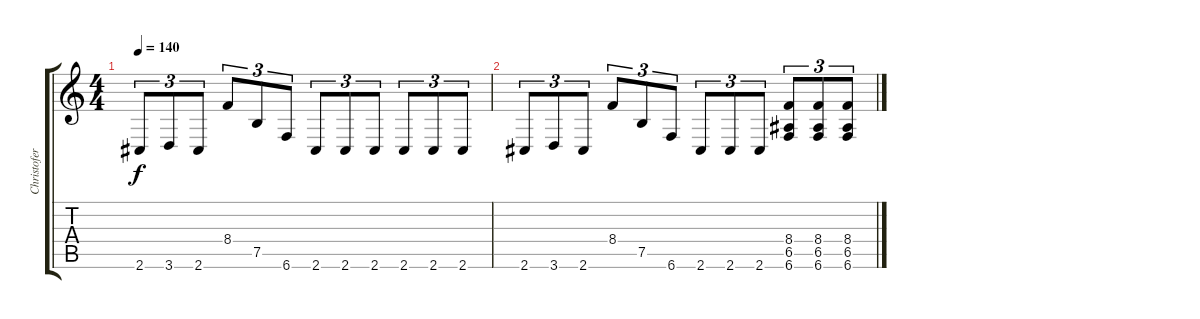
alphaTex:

\track ("Christofer" "Christofer") {instrument distortionguitar}
\staff {score tabs}
\tuning (B3 Gb3 D3 A2 E2 B1) {hide}
\ts (4 4)
\tempo 140
\clef g2
\ks c
2.6.8{tu (3 2) dy f} 3.6.8{tu (3 2)} 2.6.8{tu (3 2)} 8.4.8{tu (3 2)} 7.5.8{tu (3 2)} 6.6.8{tu (3 2)} 2.6.8{tu (3 2)} 2.6.8{tu (3 2)} 2.6.8{tu (3 2)} 2.6.8{tu (3 2)} 2.6.8{tu (3 2)} 2.6.8{tu (3 2)} |
2.6.8{tu (3 2)} 3.6.8{tu (3 2)} 2.6.8{tu (3 2)} 8.4.8{tu (3 2)} 7.5.8{tu (3 2)} 6.6.8{tu (3 2)} 2.6.8{tu (3 2)} 2.6.8{tu (3 2)} 2.6.8{tu (3 2)} (8.4 6.5 6.6).8{tu (3 2)} (8.4 6.5 6.6).8{tu (3 2)} (8.4 6.5 6.6).8{tu (3 2)}
